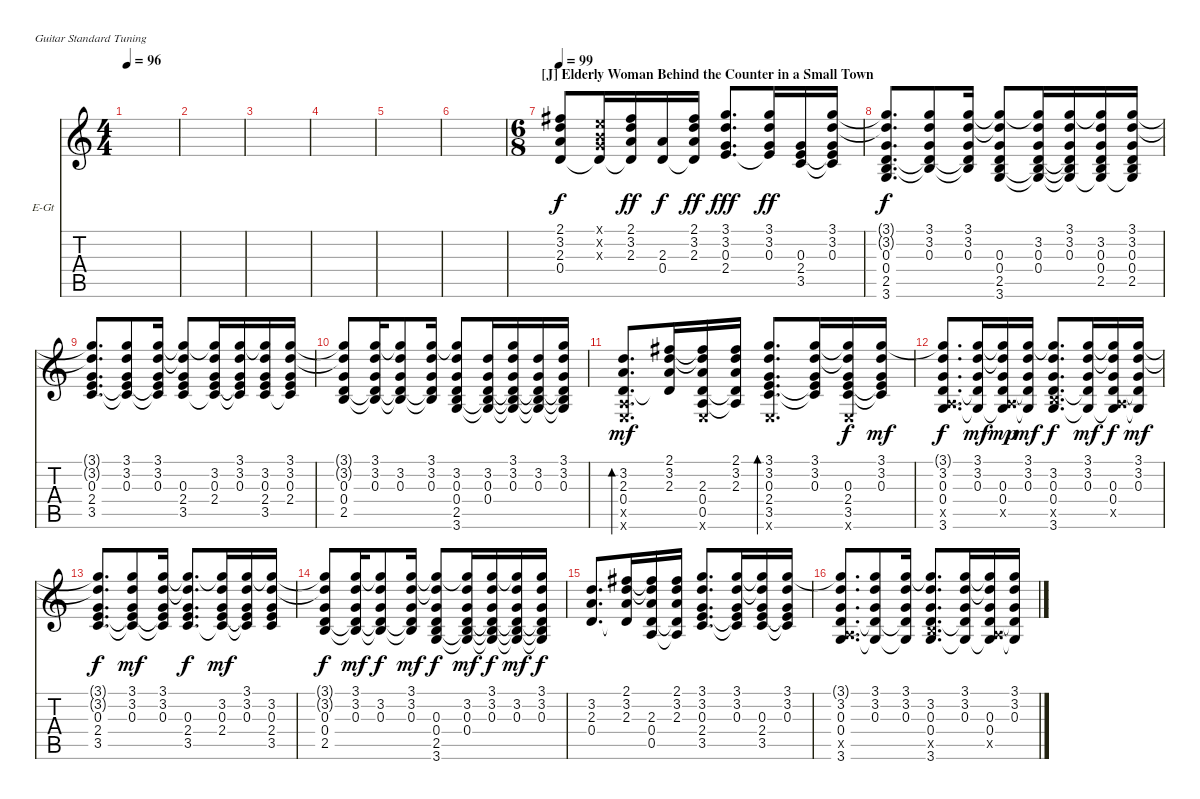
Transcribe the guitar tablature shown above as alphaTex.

\defaultSystemsLayout 4
\bracketExtendMode nobrackets
\firstSystemTrackNameOrientation horizontal
\otherSystemsTrackNameOrientation horizontal
\track ("Stone Gossard (Clean)" "E-Gt") {instrument electricguitarclean}
\staff {score tabs}
\tuning (E4 B3 G3 D3 A2 E2)
\ts (4 4)
\tempo 96
\clef g2
\ks c
|
|
|
|
|
|
\ts (6 8)
\section ("J" "Elderly Woman Behind the Counter in a Small Town")
\tempo 99
(2.1 3.2 2.3 0.4).8 (0.1{x} 0.2{x} 0.3{x} 0.4{t}).16{dy f} (2.1 3.2 2.3 0.4{t}).16{dy ff} (2.3 0.4).16{dy f} (2.1 3.2 2.3 0.4{t}).16{dy ff} (3.1 3.2 0.3 2.4).8{d dy fff} (3.1 3.2 0.3 2.4{t}).16{dy ff} (0.3 2.4 3.5).16 (3.1 3.2 0.3 2.4{t} 3.5{t}).16 |
(3.1{t} 3.2{t} 0.3 0.4 2.5 3.6).8{d dy f} (3.1 3.2 0.3 0.4{t} 2.5{t}).8 (3.1 3.2 0.3 0.4{t} 2.5{t}).16 (3.1{t} 3.2{t} 0.3 0.4 2.5 3.6).8 (3.1{t} 3.2 0.3 0.4 2.5{t} 3.6{t}).16 (3.1 3.2 0.3 0.4{t} 2.5{t} 3.6{t}).16 (3.1{t} 3.2 0.3 0.4 2.5 3.6{t}).16 (3.1 3.2 0.3 0.4 2.5 3.6{t}).16 |
(3.1{t} 3.2{t} 0.3 2.4 3.5).8{d} (3.1 3.2 0.3 2.4{t} 3.5{t}).8 (3.1 3.2 0.3 2.4{t} 3.5{t}).16 (3.1{t} 3.2{t} 0.3 2.4 3.5).8 (3.1{t} 3.2 0.3 2.4 3.5{t}).16 (3.1 3.2 0.3 2.4{t} 3.5{t}).16 (3.1{t} 3.2 0.3 2.4 3.5).16 (3.1 3.2 0.3 2.4 3.5{t}).16 |
(3.1{t} 3.2{t} 0.3 0.4 2.5).8 (3.1 3.2 0.3 0.4{t} 2.5{t}).16 (3.1{t} 3.2 0.3 0.4{t} 2.5{t}).8 (3.1 3.2 0.3 0.4{t} 2.5{t}).16 (3.1{t} 3.2 0.3 0.4 2.5 3.6).8 (3.2 0.3 0.4 2.5{t} 3.6{t}).16 (3.1 3.2 0.3 0.4{t} 2.5{t} 3.6{t}).16 (3.2 0.3 0.4{t} 2.5{t} 3.6{t}).16 (3.1 3.2 0.3 0.4{t} 2.5{t} 3.6{t}).16 |
(3.2 2.3 0.4 0.5{x} 0.6{x}).8{d bd 60 dy mf} (2.1 3.2 2.3 0.4{t}).16 (2.1{t} 3.2{t} 2.3 0.4 0.5 0.6{x}).16 (2.1 3.2 2.3 0.4{t} 0.5{t}).16 (3.1 3.2 0.3 2.4 3.5 0.6{x}).8{d bd 60} (3.1 3.2 0.3 2.4{t} 3.5{t}).16 (3.1{t} 3.2{t} 0.3 2.4 3.5 0.6{x}).16{dy f} (3.1 3.2 0.3 2.4{t} 3.5{t}).16{dy mf} |
(3.1{t} 3.2 0.3 0.4 0.5{x} 3.6).8{d dy f} (3.1 3.2 0.3 0.4{t} 3.6{t}).16{dy mf} (3.1{t} 3.2{t} 0.3 0.4 0.5{x} 3.6{t}).16{dy mp} (3.1 3.2 0.3 0.4{t} 3.6{t}).16{dy mf} (3.1{t} 3.2 0.3 0.4 2.5{x} 3.6).8{d dy f} (3.1 3.2 0.3 0.4{t} 3.6{t}).16{dy mf} (3.1{t} 3.2{t} 0.3 0.4 0.5{x} 3.6{t}).16{dy f} (3.1 3.2 0.3 0.4{t} 3.6{t}).16{dy mf} |
(3.1{t} 3.2{t} 0.3 2.4 3.5).8{d dy f} (3.1 3.2 0.3 2.4{t} 3.5{t}).8{dy mf} (3.1 3.2 0.3 2.4{t} 3.5{t}).16 (3.1{t} 3.2{t} 0.3 2.4 3.5).8{d dy f} (3.1{t} 3.2 0.3 2.4 3.5{t}).16{dy mf} (3.1 3.2 0.3 2.4{t} 3.5{t}).16 (3.1{t} 3.2 0.3 2.4 3.5).16 |
(3.1{t} 3.2{t} 0.3 0.4 2.5).8{dy f} (3.1 3.2 0.3 0.4{t} 2.5{t}).16{dy mf} (3.1{t} 3.2 0.3 0.4{t} 2.5{t}).8{dy f} (3.1 3.2 0.3 0.4{t} 2.5{t}).16{dy mf} (3.1{t} 3.2{t} 0.3 0.4 2.5 3.6).8{dy f} (3.1{t} 3.2 0.3 0.4 2.5{t} 3.6{t}).16{dy mf} (3.1 3.2 0.3 0.4{t} 2.5{t} 3.6{t}).16{dy f} (3.1{t} 3.2 0.3 0.4{t} 2.5{t} 3.6{t}).16{dy mf} (3.1 3.2 0.3 0.4{t} 2.5{t} 3.6{t}).16{dy f} |
(3.2 2.3 0.4).8{d} (2.1 3.2 2.3 0.4{t}).16 (2.1{t} 3.2{t} 2.3 0.4 0.5).16 (2.1 3.2 2.3 0.4{t} 0.5{t}).16 (3.1 3.2 0.3 2.4 3.5).8{d} (3.1 3.2 0.3 2.4{t} 3.5{t}).16 (3.1{t} 3.2{t} 0.3 2.4 3.5).16 (3.1 3.2 0.3 2.4{t} 3.5{t}).16 |
(3.1{t} 3.2 0.3 0.4 0.5{x} 3.6).8{d} (3.1 3.2 0.3 0.4{t} 3.6{t}).8 (3.1 3.2 0.3 0.4{t} 3.6{t}).16 (3.1{t} 3.2 0.3 0.4 2.5{x} 3.6).8{d} (3.1 3.2 0.3 0.4{t} 3.6{t}).16 (3.1{t} 3.2{t} 0.3 0.4 0.5{x} 3.6{t}).16 (3.1 3.2 0.3 0.4{t} 3.6{t}).16
